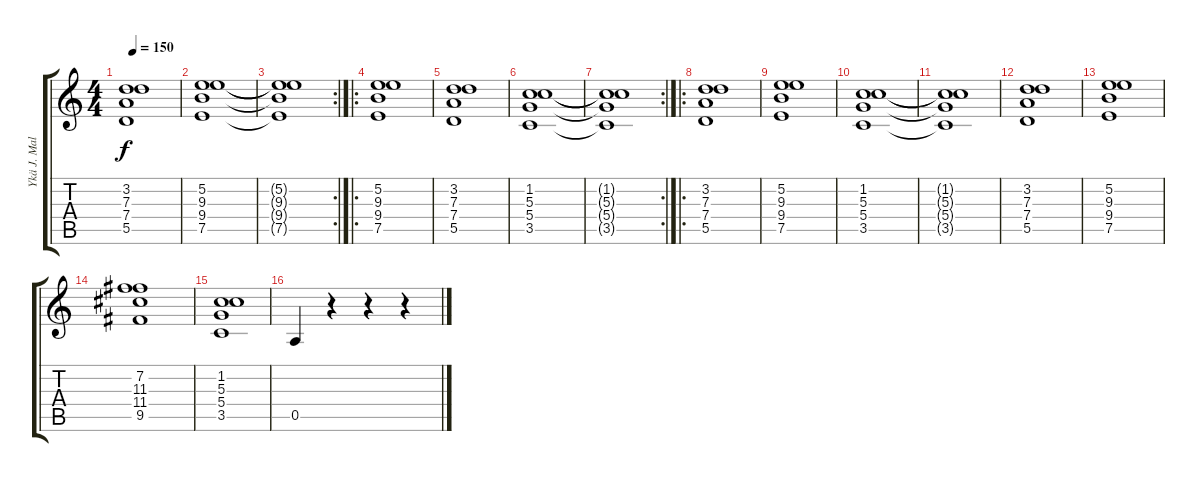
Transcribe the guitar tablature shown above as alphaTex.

\track ("Ykä J. Malmivaara" "Ykä J. Mal") {instrument overdrivenguitar}
\staff {score tabs}
\tuning (E4 B3 G3 D3 A2 E2) {hide}
\ts (4 4)
\tempo 150
\clef g2
\ks c
(3.2{t} 7.3{t} 7.4{t} 5.5{t}).1{dy f} |
(5.2 9.3 9.4 7.5).1 |
\rc 2
(5.2{t} 9.3{t} 9.4{t} 7.5{t}).1 |
\ro
(5.2 9.3 9.4 7.5).1 |
(3.2 7.3 7.4 5.5).1 |
(1.2 5.3 5.4 3.5).1 |
\rc 2
(1.2{t} 5.3{t} 5.4{t} 3.5{t}).1 |
\ro
(3.2 7.3 7.4 5.5).1 |
(5.2 9.3 9.4 7.5).1 |
(1.2 5.3 5.4 3.5).1 |
(1.2{t} 5.3{t} 5.4{t} 3.5{t}).1 |
(3.2 7.3 7.4 5.5).1 |
(5.2 9.3 9.4 7.5).1 |
(7.2 11.3 11.4 9.5).1 |
(1.2 5.3 5.4 3.5).1 |
0.5.4 r.4 r.4 r.4
